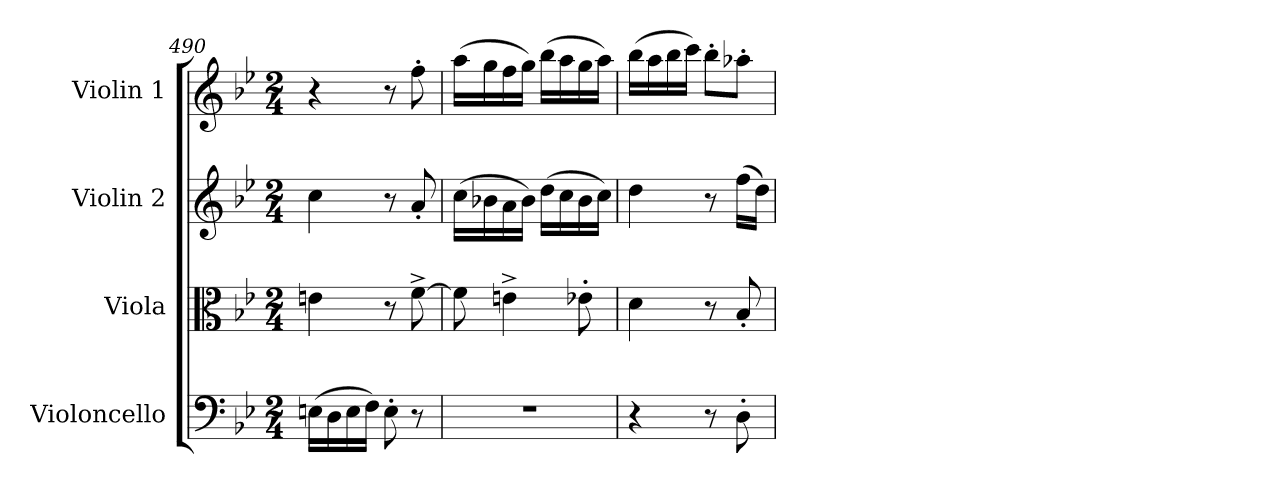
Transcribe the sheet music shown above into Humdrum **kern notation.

**kern	**kern	**kern	**kern
*part4	*part3	*part2	*part1
*staff4	*staff3	*staff2	*staff1
*I"Violoncello	*I"Viola	*I"Violin 2	*I"Violin 1
*I'Vc	*I'Vla	*I'Vln	*I'Vln
*clefF4	*clefC3	*clefG2	*clefG2
*k[b-e-]	*k[b-e-]	*k[b-e-]	*k[b-e-]
*M2/4	*M2/4	*M2/4	*M2/4
=490	=490	=490	=490
(>16En\LL	4en\	4cc\	4r
16D\	.	.	.
16E\	.	.	.
16F\JJ)	.	.	.
8E'\	8r	8r	8r
8r	[8f^\	8a'/	8ff'\
=491	=491	=491	=491
2r	8f\]	(>16cc\LL	(>16aa\LL
.	.	16b-X\	16gg\
.	4en^\	16a\	16ff\
.	.	16b-\JJ)	16gg\JJ)
.	.	(>16dd\LL	(>16bb-\LL
.	.	16cc\	16aa\
.	8e-X'\	16b-\	16gg\
.	.	16cc\JJ)	16aa\JJ)
=492	=492	=492	=492
4r	4d\	4dd\	(>16bb-\LL
.	.	.	16aa\
.	.	.	16bb-\
.	.	.	16ccc\JJ)
8r	8r	8r	8bb-'\L
8D'\	8B-'/	(>16ff\LL	8aa-X'\J
.	.	16dd\JJ)	.
=	=	=	=
*-	*-	*-	*-
